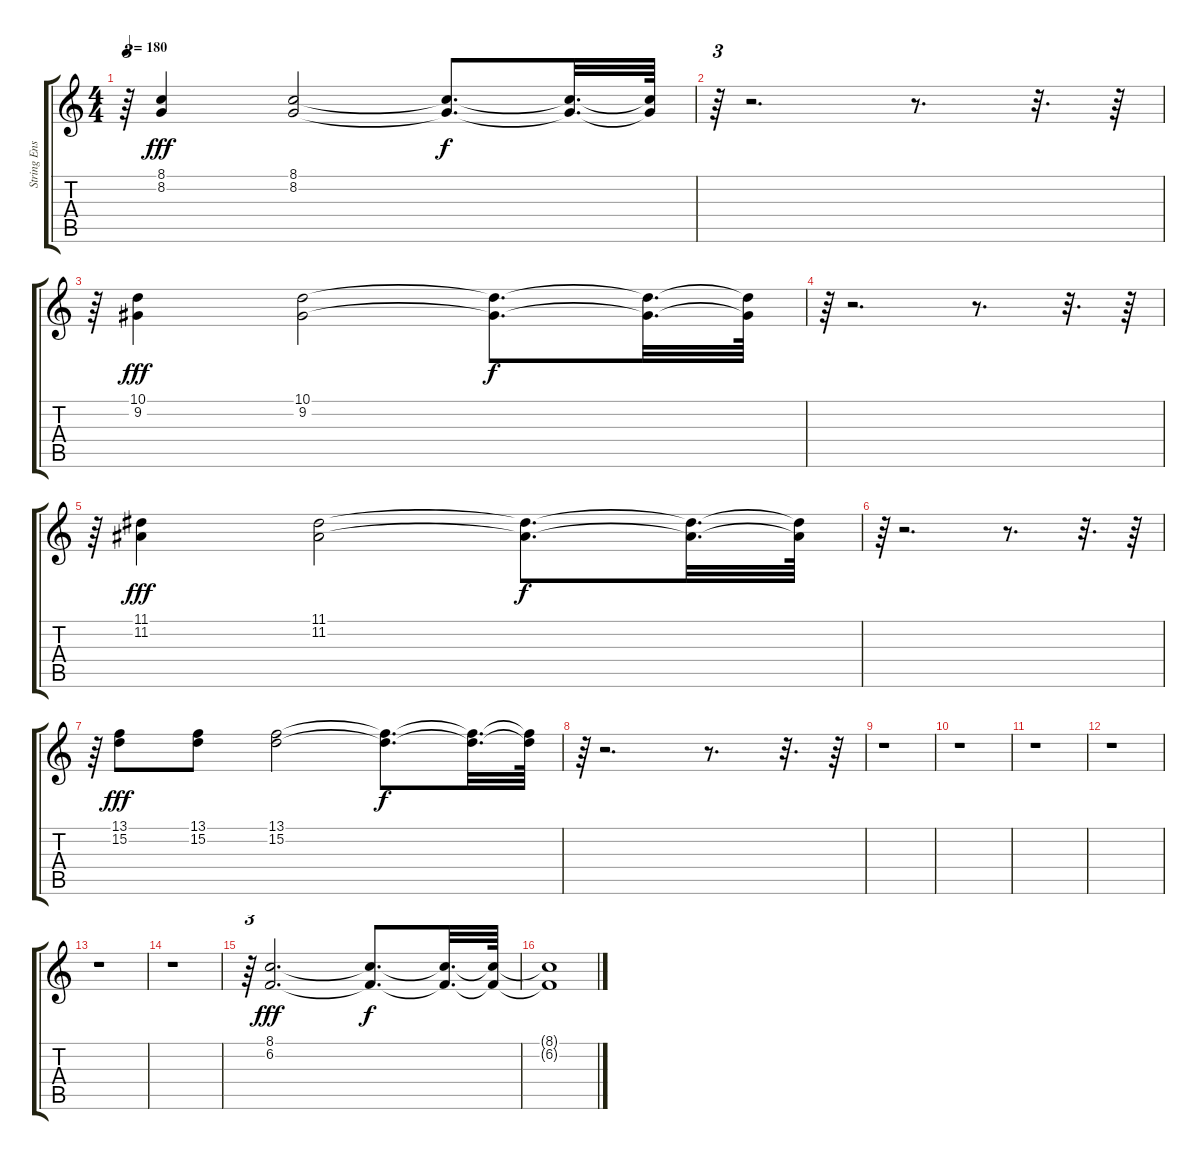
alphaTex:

\track ("String Ensemble" "String Ens") {instrument stringensemble1}
\staff {score tabs}
\tuning (E4 B3 G3 D3 A2 E2) {hide}
\ts (4 4)
\tempo 180
\clef g2
\ks c
r.64{tu (3 2) dy f} (8.1 8.2).4{dy fff} (8.1 8.2).2 (8.1{t} 8.2{t}).8{d dy f} (8.1{t} 8.2{t}).32{d} (8.1{t} 8.2{t}).64 |
r.64{tu (3 2)} r.2{d} r.8{d} r.32{d} r.64 |
r.64{tu (3 2)} (10.1 9.2).4{dy fff} (10.1 9.2).2 (10.1{t} 9.2{t}).8{d dy f} (10.1{t} 9.2{t}).32{d} (10.1{t} 9.2{t}).64 |
r.64{tu (3 2)} r.2{d} r.8{d} r.32{d} r.64 |
r.64{tu (3 2)} (11.1 11.2).4{dy fff} (11.1 11.2).2 (11.1{t} 11.2{t}).8{d dy f} (11.1{t} 11.2{t}).32{d} (11.1{t} 11.2{t}).64 |
r.64{tu (3 2)} r.2{d} r.8{d} r.32{d} r.64 |
r.64{tu (3 2)} (13.1 15.2).8{dy fff} (13.1 15.2).8 (13.1 15.2).2 (13.1{t} 15.2{t}).8{d dy f} (13.1{t} 15.2{t}).32{d} (13.1{t} 15.2{t}).64 |
r.64{tu (3 2)} r.2{d} r.8{d} r.32{d} r.64 |
r.1 |
r.1 |
r.1 |
r.1 |
r.1 |
r.1 |
r.64{tu (3 2)} (8.1 6.2).2{d dy fff} (8.1{t} 6.2{t}).8{d dy f} (8.1{t} 6.2{t}).32{d} (8.1{t} 6.2{t}).64 |
(8.1{t} 6.2{t}).1
